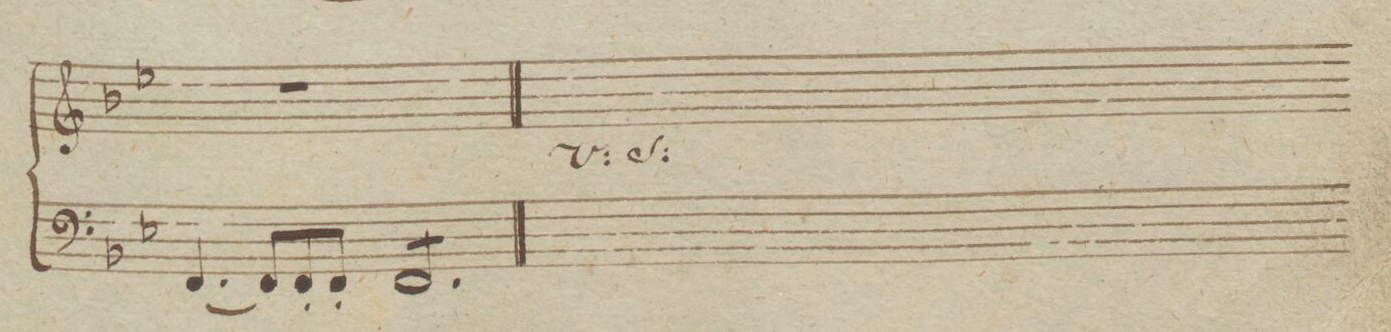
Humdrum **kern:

**kern
*I"Organo.
*clefF4
*k[b-e-]
*met(c)
*M4/4
*Xtuplet
[6.FF/
12FF/L]
12FF'/
12FF'/J
*tremolo
12FF/L
12FF/
12FF/
12FF/
12FF/
12FF/J
*Xtremolo
==20
*M6/8
*k[b-e-]
*-
